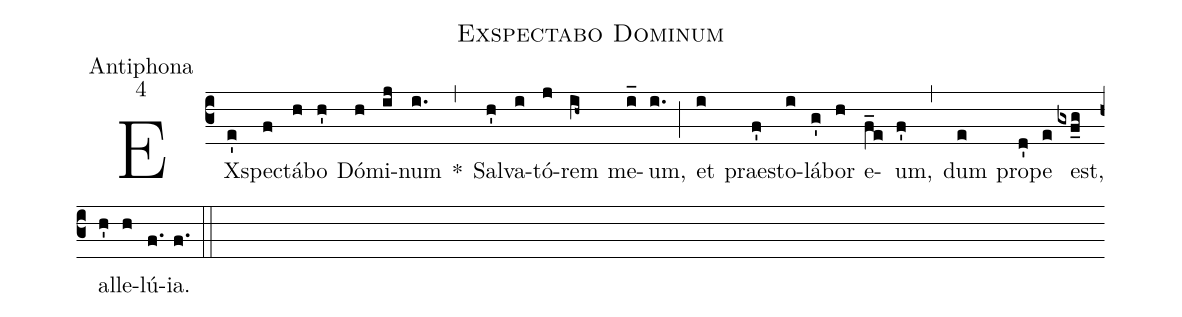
name:Exspectabo Dominum;
office-part:Antiphona;
mode:4;
%%
(c3) EX(e')spe(f)ctá(h)bo(h') Dó(h)mi(ij)num(i.) *(,) Sal(h')va(i)tó(j)rem(ih~) me(i_)um,(i.) (;) et(i) prae(f')sto(i)lá(g')bor(h) e(f_e)um,(f') (,) dum(e) pro(d')pe(e) est,(gxf_g) al(h')le(h)lú(f.)ia.(f.) (::)
